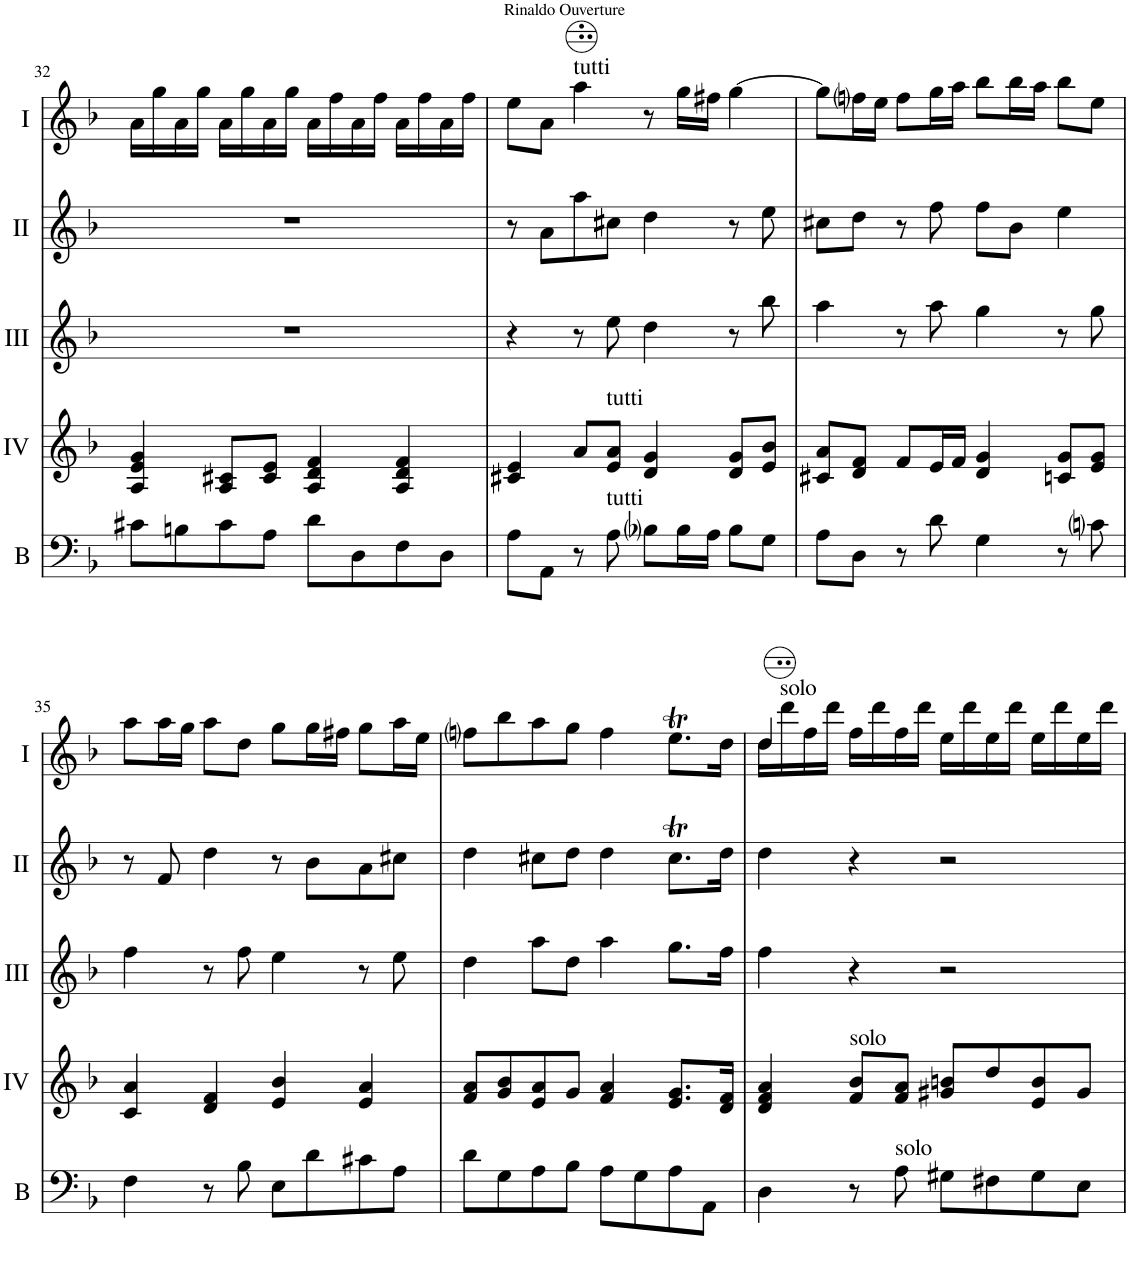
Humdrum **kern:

**kern	**kern	**kern	**kern	**kern
*part5	*part4	*part3	*part2	*part1
*staff5	*staff4	*staff3	*staff2	*staff1
*I"Bass	*I"Acc. 4	*I"Acc. 3	*I"Acc. 2	*I"Acc. 1
*I'B	*	*	*	*
!!LO:PB:g=z
*clefF4	*clefG2	*clefG2	*clefG2	*clefG2
*Trd7c12	*	*Trd7c12	*	*
*k[b-]	*k[b-]	*k[b-]	*k[b-]	*k[b-]
*M4/4	*M4/4	*M4/4	*M4/4	*M4/4
*met(c)	*met(c)	*met(c)	*met(c)	*met(c)
=32	=32	=32	=32	=32
8c#X\L	4A/ 4e/ 4g/	1r	1r	16a\LL
.	.	.	.	16gg\
8Bn\	.	.	.	16a\
.	.	.	.	16gg\JJ
8c#\	8A/ 8c#X/L	.	.	16a\LL
.	.	.	.	16gg\
8A\J	8c#/ 8e/J	.	.	16a\
.	.	.	.	16gg\JJ
8d\L	4A/ 4d/ 4f/	.	.	16a\LL
.	.	.	.	16ff\
8D\	.	.	.	16a\
.	.	.	.	16ff\JJ
8F\	4A/ 4d/ 4f/	.	.	16a\LL
.	.	.	.	16ff\
8D\J	.	.	.	16a\
.	.	.	.	16ff\JJ
=33	=33	=33	=33	=33
8A\L	4c#X/ 4e/	4r	8r	8ee\L
8AA\J	.	.	8a\L	8a\J
!	!	!	!	!LO:TX:a:t=tutti
8r	8a/L	8r	8aa\	4aa\
!	!LO:TX:a:t=tutti	!	!	!
!LO:TX:a:t=tutti	!	!	!	!
8A\	8e/ 8a/J	8ee\	8cc#X\J	.
8B-i\L	4d/ 4g/	4dd\	4dd\	8r
16B-\L	.	.	.	16gg\LL
16A\JJ	.	.	.	16ff#X\JJ
8B-\L	8d/ 8g/L	8r	8r	[4gg\
8G\J	8e/ 8b-/J	8bb-\	8ee\	.
=34	=34	=34	=34	=34
8A\L	8c#X/ 8a/L	4aa\	8cc#X\L	8gg\L]
8D\J	8d/ 8f/J	.	8dd\J	16ffni\L
.	.	.	.	16ee\JJ
8r	8f/L	8r	8r	8ff\L
8d\	16e/L	8aa\	8ff\	16gg\L
.	16f/JJ	.	.	16aa\JJ
4G\	4d/ 4g/	4gg\	8ff\L	8bb-\L
.	.	.	8b-\J	16bb-\L
.	.	.	.	16aa\JJ
8r	8cn/ 8g/L	8r	4ee\	8bb-\L
8cni\	8e/ 8g/J	8gg\	.	8ee\J
!!LO:LB:g=z
=35	=35	=35	=35	=35
4F\	4c/ 4a/	4ff\	8r	8aa\L
.	.	.	8f/	16aa\L
.	.	.	.	16gg\JJ
8r	4d/ 4f/	8r	4dd\	8aa\L
8B-\	.	8ff\	.	8dd\J
8E\L	4e/ 4b-/	4ee\	8r	8gg\L
8d\	.	.	8b-\L	16gg\L
.	.	.	.	16ff#X\JJ
8c#X\	4e/ 4a/	8r	8a\	8gg\L
8A\J	.	8ee\	8cc#X\J	16aa\L
.	.	.	.	16ee\JJ
=36	=36	=36	=36	=36
8d\L	8f/ 8a/L	4dd\	4dd\	8ffni\L
8G\	8g/ 8b-/	.	.	8bb-\
8A\	8e/ 8a/	8aa\L	8cc#X\L	8aa\
8B-\J	8g/J	8dd\J	8dd\J	8gg\J
8A\L	4f/ 4a/	4aa\	4dd\	4ff\
8G\	.	.	.	.
8A\	8.e/ 8.g/L	8.gg\L	8.cc#t\L	8.eet\L
8AA\J	.	.	.	.
.	16d/ 16f/Jk	16ff\Jk	16dd\Jk	16dd\Jk
=37	=37	=37	=37	=37
*	*	*	*	*^
4D\	4d/ 4f/ 4a/	4ff\	4dd\	4dd/	16dd\LL
!	!	!	!	!	!LO:TX:a:t=solo
.	.	.	.	.	16ddd\
.	.	.	.	.	16ff\
.	.	.	.	.	16ddd\JJ
!	!LO:TX:a:t=solo	!	!	!	!
8r	8f/ 8b-/L	4r	4r	4ryy	16ff\LL
.	.	.	.	.	16ddd\
!LO:TX:a:t=solo	!	!	!	!	!
8A\	8f/ 8a/J	.	.	.	16ff\
.	.	.	.	.	16ddd\JJ
8G#X\L	8g#X/ 8bn/L	2r	2r	2ryy	16ee\LL
.	.	.	.	.	16ddd\
8F#X\	8dd/	.	.	.	16ee\
.	.	.	.	.	16ddd\JJ
8G#\	8e/ 8b/	.	.	.	16ee\LL
.	.	.	.	.	16ddd\
8E\J	8g#/J	.	.	.	16ee\
.	.	.	.	.	16ddd\JJ
*	*	*	*	*v	*v
=	=	=	=	=
*-	*-	*-	*-	*-
